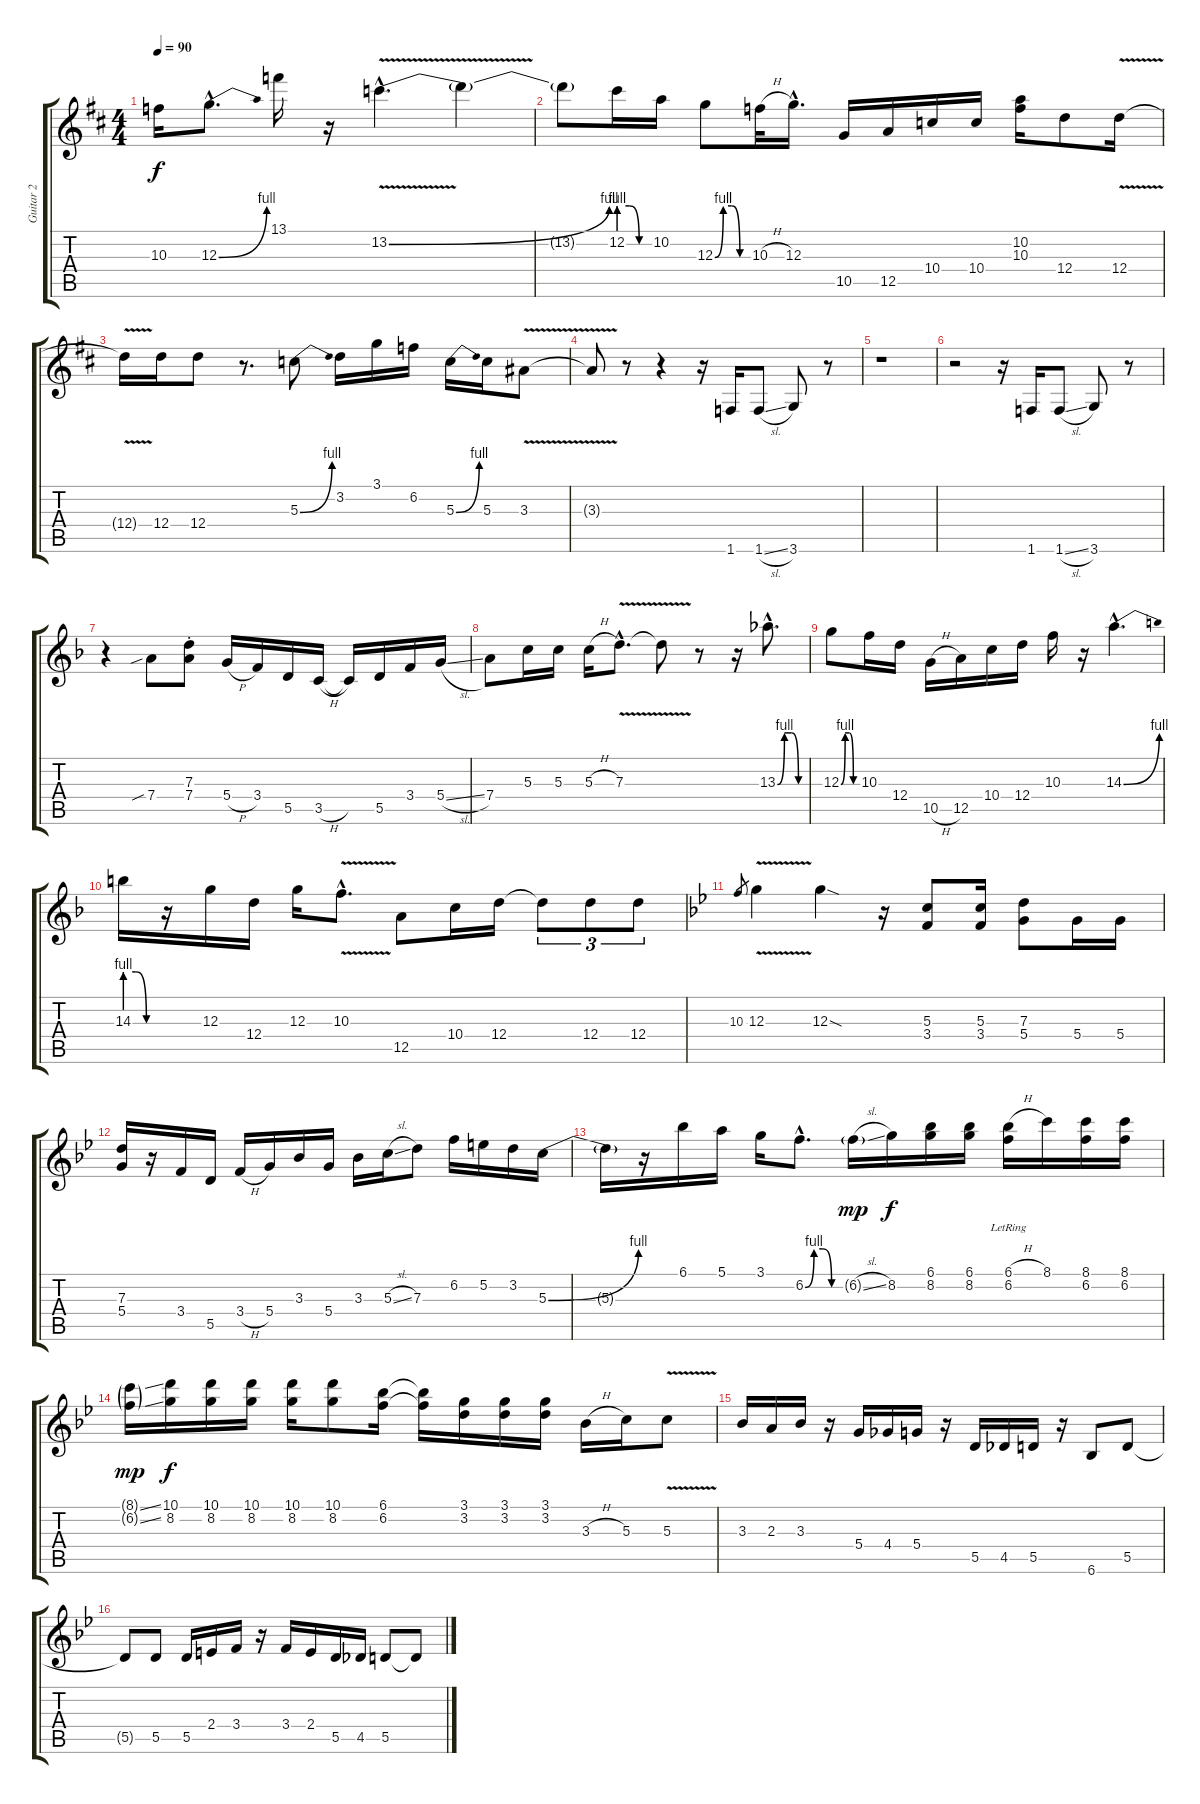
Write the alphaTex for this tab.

\track ("Guitar 2" "Guitar 2") {instrument electricguitarmuted}
\staff {score tabs}
\tuning (E4 B3 G3 D3 A2 E2) {hide}
\ts (4 4)
\tempo 90
\clef g2
\ks d
10.3.16{dy f} 12.3{be (bend 0 0 60 4) hac}.8{d} 13.1.16 r.16 13.2{be (bend 0 0 60 4) v hac}.4{d} 13.2{t}.4 |
13.2{t}.8 12.2{be (custom 0 4 20 4 40 0 60 0)}.16 10.2.16 12.3{be (custom 0 0 15 4 30 4 45 0 60 0)}.8 10.3{h}.32 12.3{hac}.16{d} 10.5.16 12.5.16 10.4.16 10.4.16 (10.2 10.3).16 12.4.8 12.4{v}.16 |
12.4{t}.16 12.4.16 12.4.8 r.8{d} 5.3{be (bend 0 0 60 4)}.8 3.2.16 3.1.16 6.2.16 5.3{be (bend 0 0 60 4)}.16 5.3.16 3.3{v}.8 |
3.3{t}.8 r.8 r.4 r.16 1.6.16 1.6{sl}.8 3.6.8 r.8 |
r.1 |
r.2 r.16 1.6.16 1.6{sl}.8 3.6.8 r.8 |
\ks f
r.4 7.4{sib}.8{volume 16 instrument electricguitarmuted} (7.3{st} 7.4{st}).8 5.4{h}.16 3.4.16 5.5.16 3.5{h}.16 3.5{t}.16 5.5.16 3.4.16 5.4{sl}.16 |
7.4.8 5.3.16 5.3.16 5.3{h}.16 7.3{v hac}.8{d} 7.3{t}.8 r.8 r.16 13.3{be (custom 0 0 15 4 30 4 45 0 60 0) hac}.8{d} |
12.3{be (custom 0 0 15 4 30 4 45 0 60 0)}.8 10.3.16 12.4.16 10.5{h}.16 12.5.16 10.4.16 12.4.16 10.3.16 r.16 14.3{be (bend 0 0 60 4) hac}.4{d} |
14.3{be (custom 0 4 20 4 40 0 60 0)}.16 r.16 12.3.16 12.4.16 12.3.16 10.3{v hac}.8{d} 12.5.8 10.4.16 12.4.16 12.4{t}.8{tu (3 2)} 12.4.8{tu (3 2)} 12.4.8{tu (3 2)} |
\ks bb
10.3.8{gr} 12.3{v}.4 12.3{sod}.4 r.16 (5.3 3.4).8 (5.3 3.4).16 (7.3 5.4).8 5.4.16 5.4.16 |
(7.3 5.4).16 r.16 3.4.16 5.5.16 3.4{h}.16 5.4.16 3.3.16 5.4.16 3.3.16 5.3{sl}.16 7.3.8 6.2.16 5.2.16 3.2.16 5.3{be (bend 0 0 60 4)}.16 |
5.3{t}.16 r.16 6.1.16 5.1.16 3.1.16 6.2{be (custom 0 0 15 4 30 4 45 0 60 0) hac}.8{d} 6.2{sl g}.16{dy mp} 8.2.16{dy f} (6.1 8.2).16 (6.1 8.2).16 (6.1{h} 6.2{lr}).16 8.1.16 (8.1 6.2).16 (8.1 6.2).16 |
(8.1{ss g} 6.2{ss g}).16{dy mp} (10.1 8.2).16{dy f} (10.1 8.2).16 (10.1 8.2).16 (10.1 8.2).16 (10.1 8.2).8 (6.1 6.2).16 (6.1{t} 6.2{t}).16 (3.1 3.2).16 (3.1 3.2).16 (3.1 3.2).16 3.3{h}.16 5.3.16 5.3{v}.8 |
3.3.16{volume 13 instrument electricguitarmuted} 2.3.16 3.3.16 r.16 5.4.16 4.4.16 5.4.16 r.16 5.5.16 4.5.16 5.5.16 r.16 6.6.8 5.5.8 |
5.5{t}.8 5.5.8 5.5.16 2.4.16 3.4.16 r.16 3.4.16 2.4.16 5.5.16 4.5.16 5.5.8 5.5{t}.8
